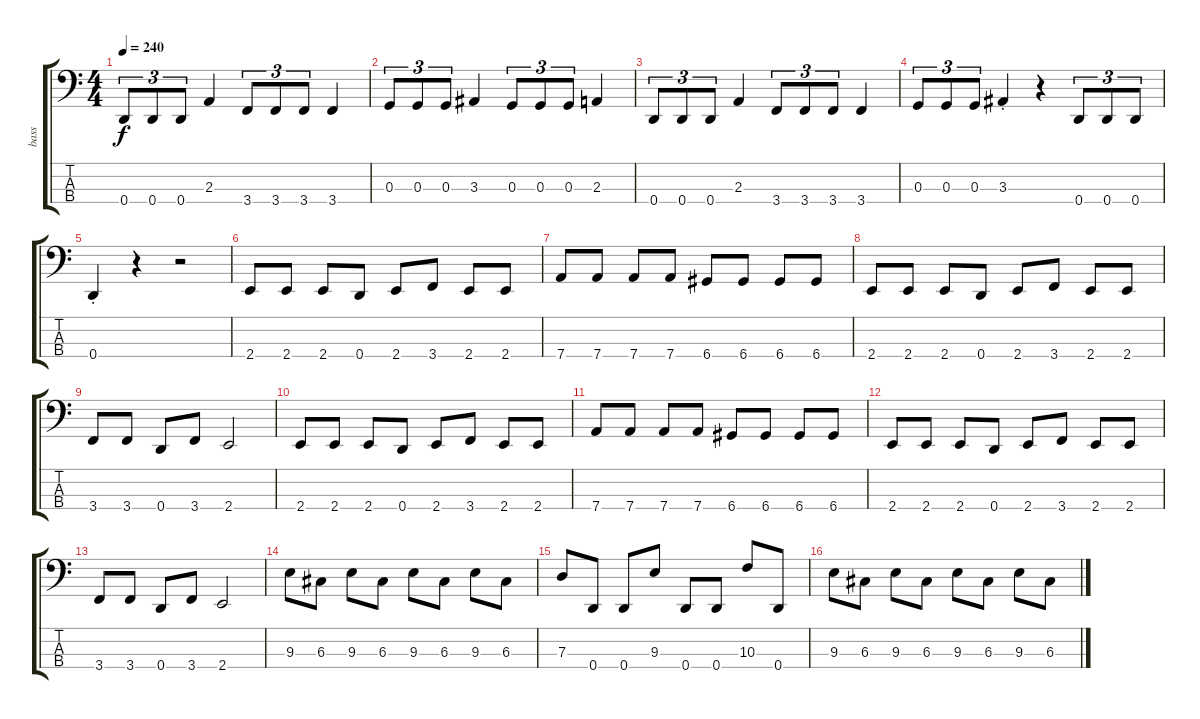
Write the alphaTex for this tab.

\track ("bass" "bass") {instrument electricbasspick}
\staff {score tabs}
\tuning (F2 C2 G1 D1) {hide}
\ts (4 4)
\tempo 240
\clef f4
\ks c
0.4.8{tu (3 2) dy f} 0.4.8{tu (3 2)} 0.4.8{tu (3 2)} 2.3.4 3.4.8{tu (3 2)} 3.4.8{tu (3 2)} 3.4.8{tu (3 2)} 3.4.4 |
0.3.8{tu (3 2)} 0.3.8{tu (3 2)} 0.3.8{tu (3 2)} 3.3.4 0.3.8{tu (3 2)} 0.3.8{tu (3 2)} 0.3.8{tu (3 2)} 2.3.4 |
0.4.8{tu (3 2)} 0.4.8{tu (3 2)} 0.4.8{tu (3 2)} 2.3.4 3.4.8{tu (3 2)} 3.4.8{tu (3 2)} 3.4.8{tu (3 2)} 3.4.4 |
0.3.8{tu (3 2)} 0.3.8{tu (3 2)} 0.3.8{tu (3 2)} 3.3{st}.4 r.4 0.4.8{tu (3 2)} 0.4.8{tu (3 2)} 0.4.8{tu (3 2)} |
0.4{st}.4 r.4 r.2 |
2.4.8 2.4.8 2.4.8 0.4.8 2.4.8 3.4.8 2.4.8 2.4.8 |
7.4.8 7.4.8 7.4.8 7.4.8 6.4.8 6.4.8 6.4.8 6.4.8 |
2.4.8 2.4.8 2.4.8 0.4.8 2.4.8 3.4.8 2.4.8 2.4.8 |
3.4.8 3.4.8 0.4.8 3.4.8 2.4.2 |
2.4.8 2.4.8 2.4.8 0.4.8 2.4.8 3.4.8 2.4.8 2.4.8 |
7.4.8 7.4.8 7.4.8 7.4.8 6.4.8 6.4.8 6.4.8 6.4.8 |
2.4.8 2.4.8 2.4.8 0.4.8 2.4.8 3.4.8 2.4.8 2.4.8 |
3.4.8 3.4.8 0.4.8 3.4.8 2.4.2 |
9.3.8 6.3.8 9.3.8 6.3.8 9.3.8 6.3.8 9.3.8 6.3.8 |
7.3.8 0.4.8 0.4.8 9.3.8 0.4.8 0.4.8 10.3.8 0.4.8 |
9.3.8 6.3.8 9.3.8 6.3.8 9.3.8 6.3.8 9.3.8 6.3.8
